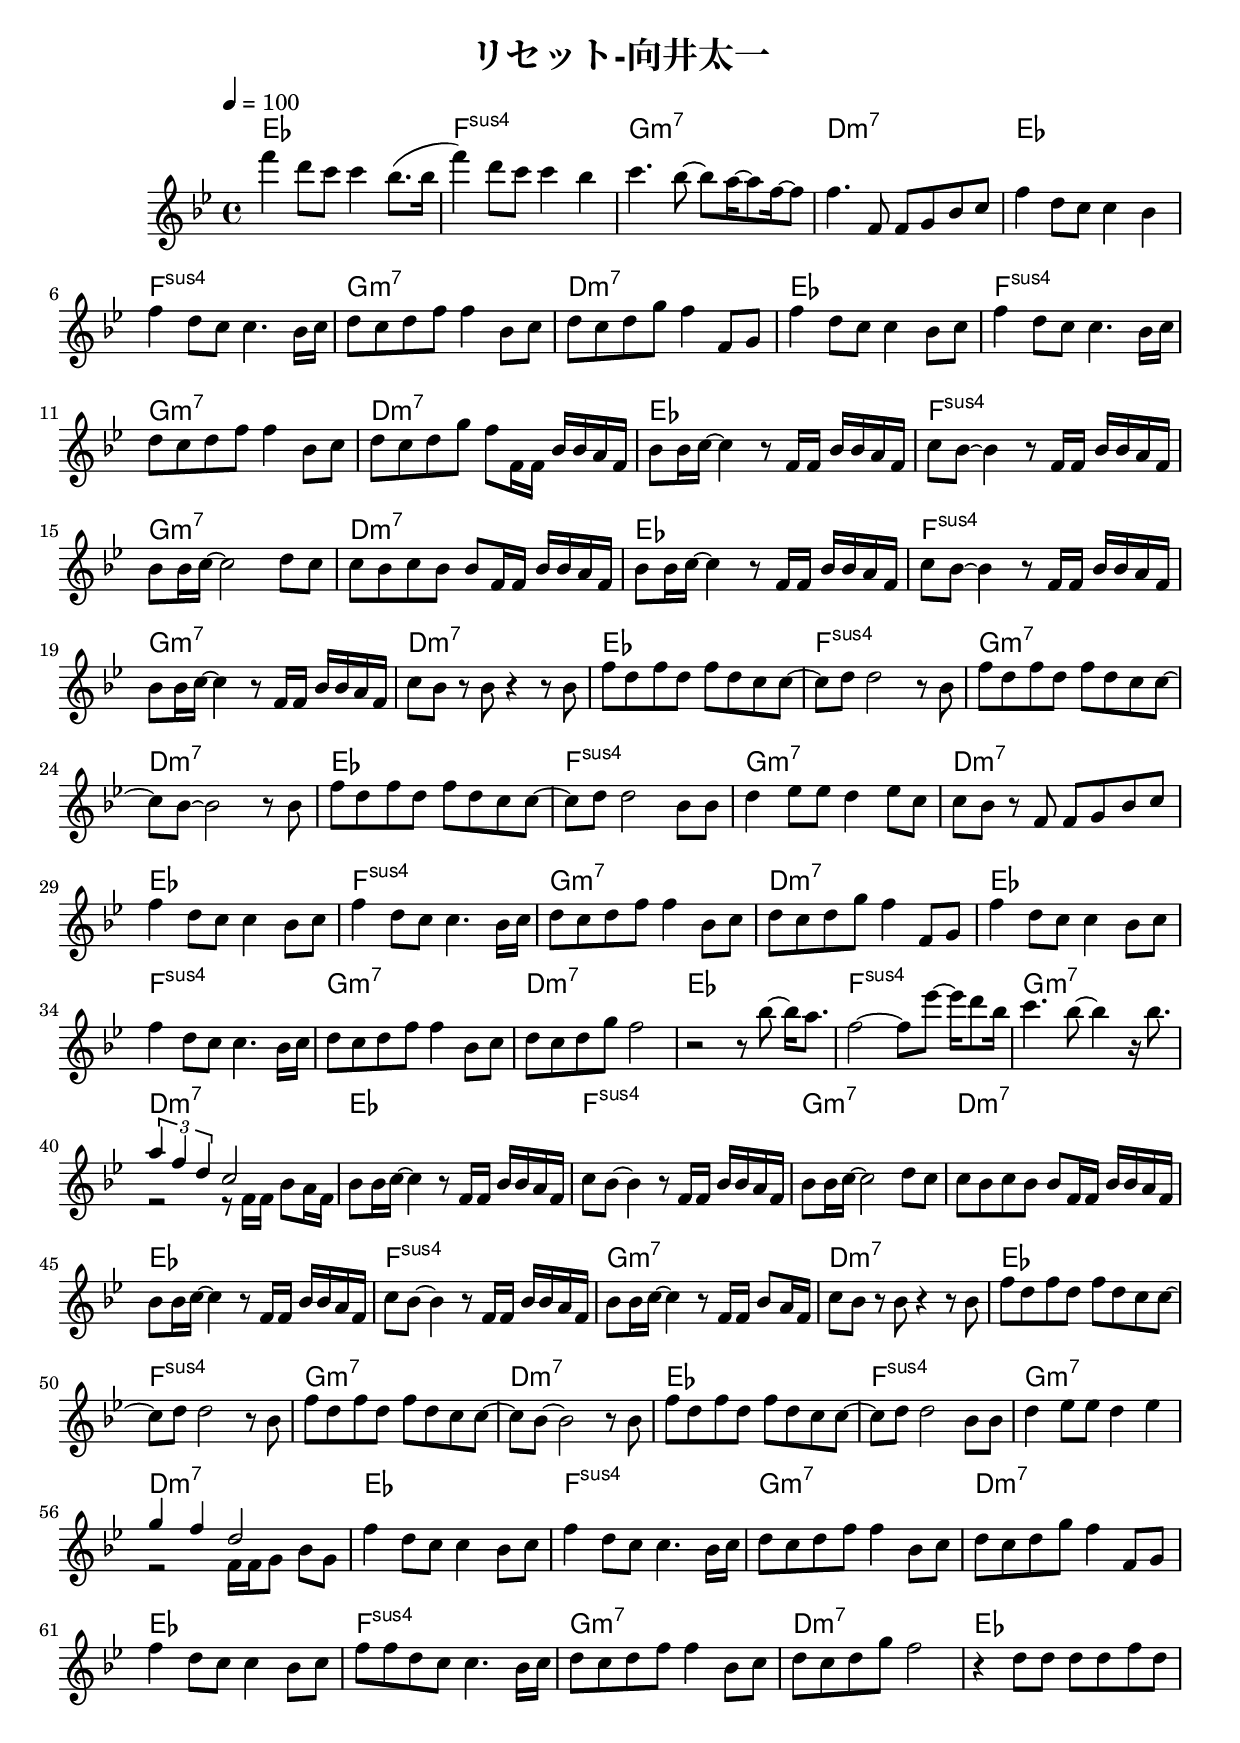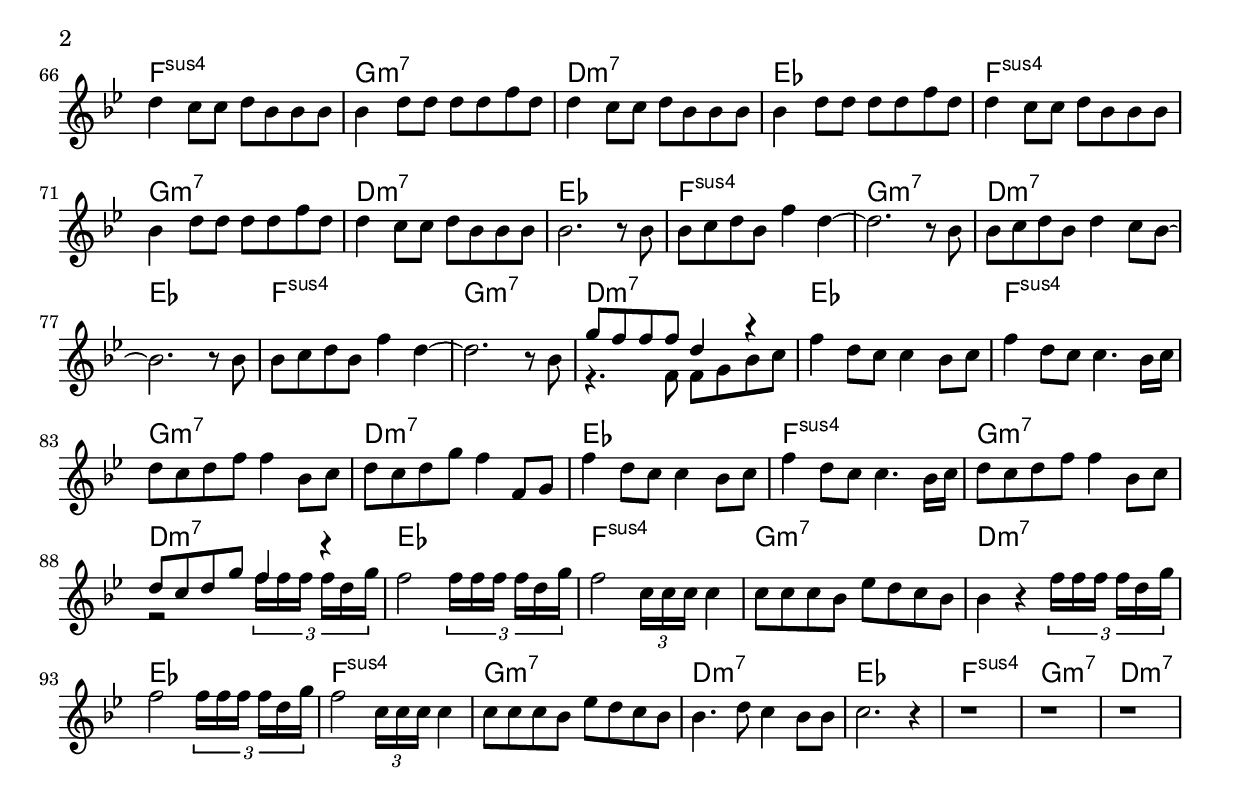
\header {
  title = "リセット-向井太一"
  composer = ""
}

\score {
  <<
  \chords { 
    ees1| f: sus4 | g:m7 | d:m7 | ees | f: sus4 | g:m7 | d:m7 | ees | f: sus4 | g:m7 | d:m7 |
    ees | f: sus4 | g:m7 | d:m7 | ees | f: sus4 | g:m7 | d:m7 | ees | f: sus4 | g:m7 | d:m7 |
    ees | f: sus4 | g:m7 | d:m7 | ees | f: sus4 | g:m7 | d:m7 | ees | f: sus4 | g:m7 | d:m7 |
    ees | f: sus4 | g:m7 | d:m7 | ees | f: sus4 | g:m7 | d:m7 | ees | f: sus4 | g:m7 | d:m7 |
    ees | f: sus4 | g:m7 | d:m7 | ees | f: sus4 | g:m7 | d:m7 | ees | f: sus4 | g:m7 | d:m7 |
    ees | f: sus4 | g:m7 | d:m7 | ees | f: sus4 | g:m7 | d:m7 | ees | f: sus4 | g:m7 | d:m7 |
    ees | f: sus4 | g:m7 | d:m7 | ees | f: sus4 | g:m7 | d:m7 | ees | f: sus4 | g:m7 | d:m7 |
    ees | f: sus4 | g:m7 | d:m7 | ees | f: sus4 | g:m7 | d:m7 | ees | f: sus4 | g:m7 | d:m7 |
    ees | f: sus4 | g:m7 | d:m7 | 
  
  }
  
  \relative c' { \key bes \major \time 4/4 \tempo 4 = 100

    f''4 d8 c c4 bes8. (bes16 | f'4) d8 c c4 bes | c4. bes8~ bes a16~ a8 f16~ f8 | f4. f,8 f g bes c |
    f4 d8 c c4 bes | f' d8 c c4. bes16 c | d8 c d f f4 bes,8 c | d c d g f4 f,8 g |
    f'4 d8 c c4 bes8 c | f4 d8 c c4. bes16 c | d8 c d f f4 bes,8 c |
    d c d g f f,16 f bes bes a f |

    bes8 bes16 c~ c4 r8 f,16 f bes bes a f | c'8 bes~ bes4 r8 f16 f bes bes a f |
    bes8 bes16 c~ c2 d8 c | c bes c bes bes f16 f bes bes a f |
    bes8 bes16 c~ c4 r8 f,16 f bes bes a f | c'8 bes~ bes4 r8 f16 f bes bes a f |
    bes8 bes16 c~ c4 r8 f,16 f bes bes a f | c'8 bes r bes r4 r8 bes |
    
    f' d f d f d c c~ |c d d2 r8 bes | f' d f d f d c c~ | c bes~ bes2 r8 bes |
    f' d f d f d c c~ |c d d2 bes8 bes | d4 ees8 ees d4 ees8 c |
    c bes r f f g bes c |

    f4 d8 c c4 bes8 c | f4 d8 c c4. bes16 c | d8 c d f f4 bes,8 c | d c d g f4 f,8 g | f'4 d8 c c4 bes8 c |
    f4 d8 c c4. bes16 c | d8 c d f f4 bes,8 c | d c d g f2 |
    r2 r8 bes8~ bes16 a8. | f2~ f8 ees'~ ees16 d8 bes16 |
    c4. bes8~ bes4 r16 bes8. | << { \tuplet 3/2 { a4 f d } c2 } \\ { r2 r8 f,16 f bes8 a16 f } >>|

    bes8 bes16 c~ c4 r8 f,16 f bes bes a f | c'8 bes~ bes4 r8 f16 f bes bes a f |
    bes8 bes16 c~ c2 d8 c | c bes c bes bes f16 f bes bes a f |
    bes8 bes16 c~ c4 r8 f,16 f bes bes a f | c'8 bes~ bes4 r8 f16 f bes bes a f |
    bes8 bes16 c~ c4 r8 f,16 f bes8  a16 f | c'8 bes r bes r4 r8 bes |

    f' d f d f d c c~ |c d d2 r8 bes | f' d f d f d c c~ | c bes~ bes2 r8 bes |
    f' d f d f d c c~ |c d d2 bes8 bes | d4 ees8 ees d4 ees |
    <<{ g f d2 }
    \\
    { r2 f,16 f g8 bes g }>>

    f'4 d8 c c4 bes8 c | f4 d8 c c4. bes16 c | d8 c d f f4 bes,8 c | d c d g f4 f,8 g | f'4 d8 c c4 bes8 c |
    f8 f d c c4. bes16 c | d8 c d f f4 bes,8 c | d c d g f2 |
    
    r4 d8 d d d f d | d4 c8 c d bes bes bes | bes4 d8 d d d f d | d4 c8 c d bes bes bes | 
    bes4 d8 d d d f d | d4 c8 c d bes bes bes | bes4 d8 d d d f d | d4 c8 c d bes bes bes |
     
    bes2. r8 bes | bes c d bes f'4 d~ | d2. r8 bes | bes c d bes d4 c8 bes~ |
    bes2. r8 bes | bes c d bes f'4 d~ | d2. r8 bes | << { g' f f f d4 r } \\ { r4. f,8 f g bes c} >> |

    f4 d8 c c4 bes8 c | f4 d8 c c4. bes16 c | d8 c d f f4 bes,8 c | d c d g f4 f,8 g | f'4 d8 c c4 bes8 c |
    f4 d8 c c4. bes16 c | d8 c d f f4 bes,8 c |

    << {d c d g f4 r} \\ {r2 \tuplet 3/4 {f16 f f f d g} } >> | f2 \tuplet 3/4 {f16 f f f d g} |
    f2 \tuplet 3/4 {c16 c c } c4 | c8 c c bes ees d c bes | bes4 r \tuplet 3/4 {f'16 f f f d g} |
    f2 \tuplet 3/4 {f16 f f f d g} | f2 \tuplet 3/4 {c16 c c } c4 | c8 c c bes ees d c bes |
    bes4. d8 c4 bes8 bes | c2. r4 | r1 | r | r |


    
  } >>

  \layout {}
  \midi {}
}